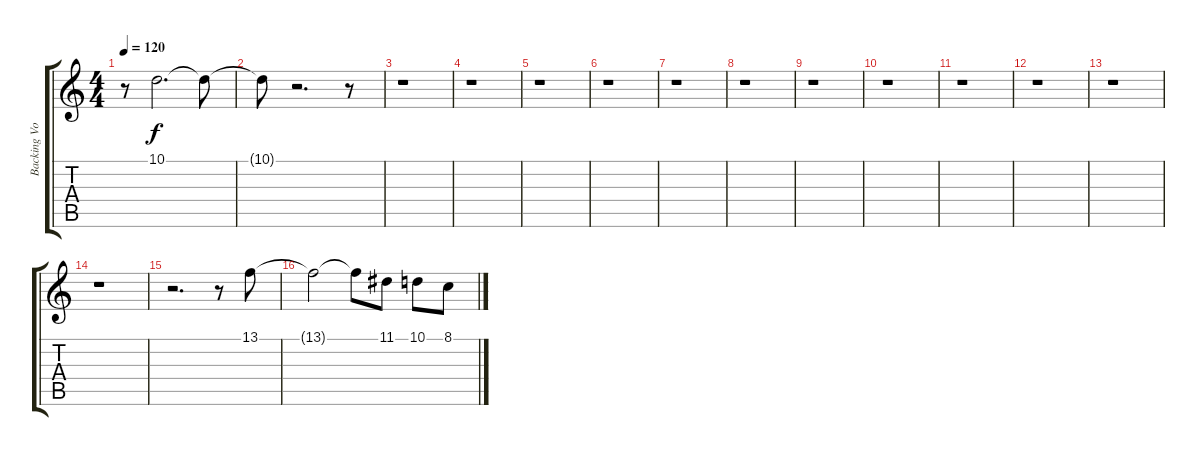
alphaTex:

\track ("Backing Vox" "Backing Vo") {instrument voiceoohs}
\staff {score tabs}
\tuning (E4 B3 G3 D3 A2 E2) {hide}
\ts (4 4)
\tempo 120
\clef g2
\ks c
r.8{dy f} 10.1.2{d} 10.1{t}.8 |
10.1{t}.8 r.2{d} r.8 |
r.1 |
r.1 |
r.1 |
r.1 |
r.1 |
r.1 |
r.1 |
r.1 |
r.1 |
r.1 |
r.1 |
r.1 |
r.2{d} r.8 13.1.8 |
13.1{t}.2 13.1{t}.8 11.1.8 10.1.8 8.1.8
